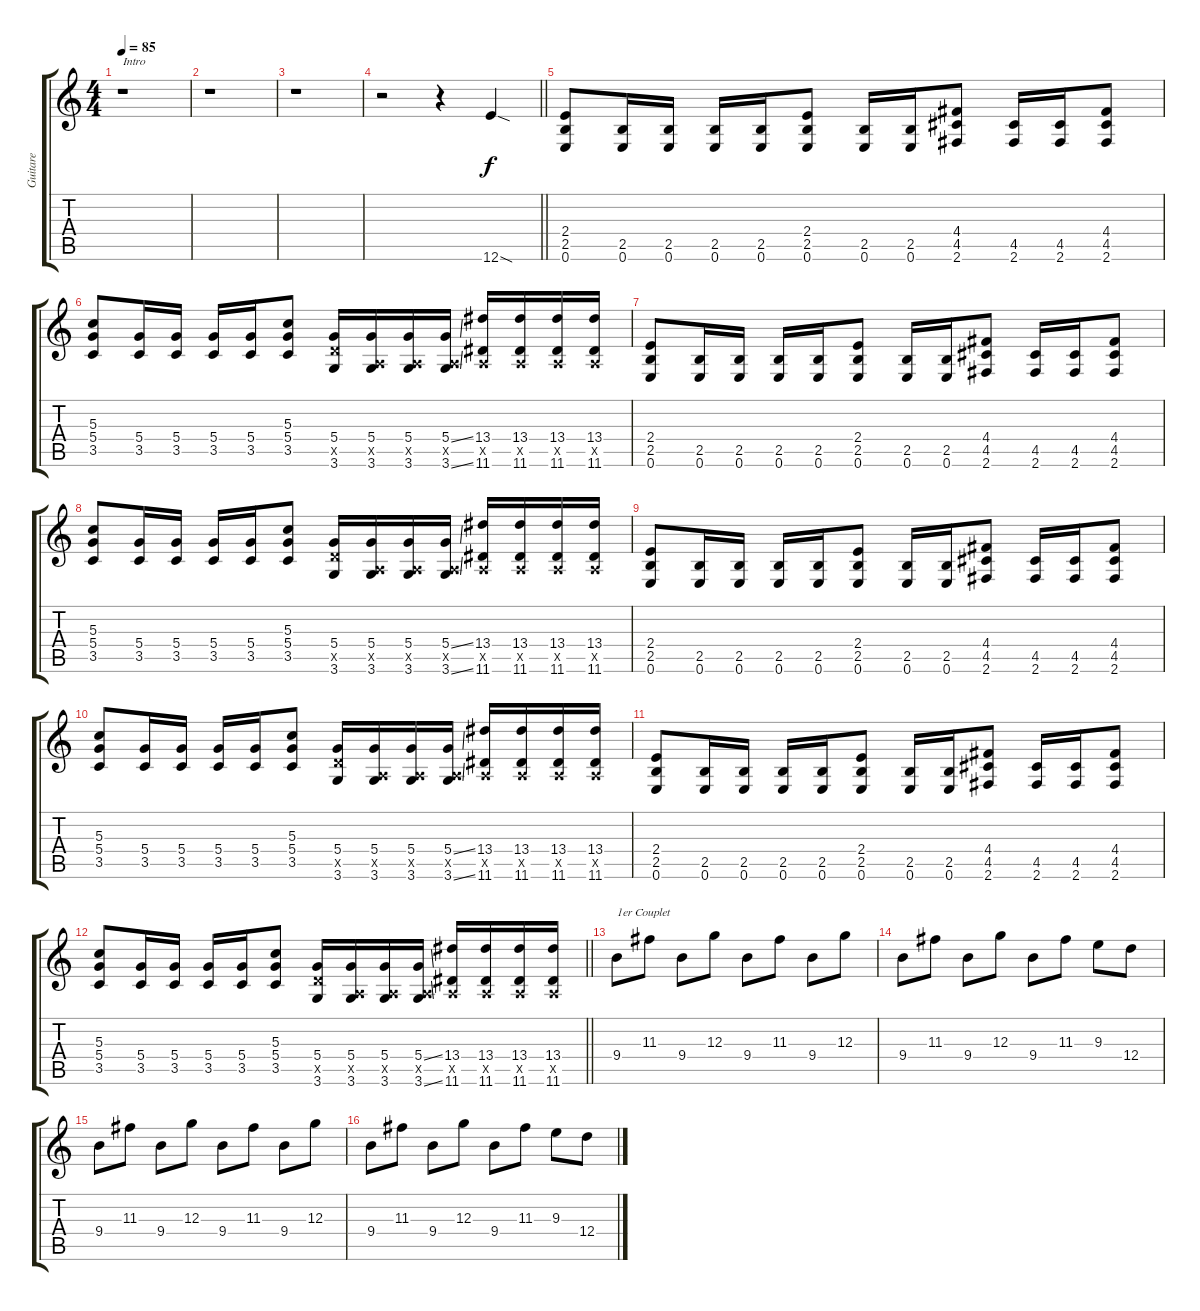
\track ("Guitare" "Guitare") {instrument distortionguitar}
\staff {score tabs}
\tuning (E4 B3 G3 D3 A2 E2) {hide}
\ts (4 4)
\tempo 85
\clef g2
\ks c
r.1{txt "Intro" dy f instrument distortionguitar} |
r.1 |
r.1 |
\barLineRight lightlight
r.2 r.4 12.6{sod}.4 |
(2.4 2.5 0.6).8 (2.5 0.6).16 (2.5 0.6).16 (2.5 0.6).16 (2.5 0.6).16 (2.4 2.5 0.6).8 (2.5 0.6).16 (2.5 0.6).16 (4.4 4.5 2.6).8 (4.5 2.6).16 (4.5 2.6).16 (4.4 4.5 2.6).8 |
(5.3 5.4 3.5).8 (5.4 3.5).16 (5.4 3.5).16 (5.4 3.5).16 (5.4 3.5).16 (5.3 5.4 3.5).8 (5.4 5.5{x} 3.6).16 (5.4 0.5{x} 3.6).16 (5.4 0.5{x} 3.6).16 (5.4{ss} 0.5{x} 3.6{ss}).16 (13.4 0.5{x} 11.6).16 (13.4 0.5{x} 11.6).16 (13.4 0.5{x} 11.6).16 (13.4 0.5{x} 11.6).16 |
(2.4 2.5 0.6).8 (2.5 0.6).16 (2.5 0.6).16 (2.5 0.6).16 (2.5 0.6).16 (2.4 2.5 0.6).8 (2.5 0.6).16 (2.5 0.6).16 (4.4 4.5 2.6).8 (4.5 2.6).16 (4.5 2.6).16 (4.4 4.5 2.6).8 |
(5.3 5.4 3.5).8 (5.4 3.5).16 (5.4 3.5).16 (5.4 3.5).16 (5.4 3.5).16 (5.3 5.4 3.5).8 (5.4 5.5{x} 3.6).16 (5.4 0.5{x} 3.6).16 (5.4 0.5{x} 3.6).16 (5.4{ss} 0.5{x} 3.6{ss}).16 (13.4 0.5{x} 11.6).16 (13.4 0.5{x} 11.6).16 (13.4 0.5{x} 11.6).16 (13.4 0.5{x} 11.6).16 |
(2.4 2.5 0.6).8 (2.5 0.6).16 (2.5 0.6).16 (2.5 0.6).16 (2.5 0.6).16 (2.4 2.5 0.6).8 (2.5 0.6).16 (2.5 0.6).16 (4.4 4.5 2.6).8 (4.5 2.6).16 (4.5 2.6).16 (4.4 4.5 2.6).8 |
(5.3 5.4 3.5).8 (5.4 3.5).16 (5.4 3.5).16 (5.4 3.5).16 (5.4 3.5).16 (5.3 5.4 3.5).8 (5.4 5.5{x} 3.6).16 (5.4 0.5{x} 3.6).16 (5.4 0.5{x} 3.6).16 (5.4{ss} 0.5{x} 3.6{ss}).16 (13.4 0.5{x} 11.6).16 (13.4 0.5{x} 11.6).16 (13.4 0.5{x} 11.6).16 (13.4 0.5{x} 11.6).16 |
(2.4 2.5 0.6).8 (2.5 0.6).16 (2.5 0.6).16 (2.5 0.6).16 (2.5 0.6).16 (2.4 2.5 0.6).8 (2.5 0.6).16 (2.5 0.6).16 (4.4 4.5 2.6).8 (4.5 2.6).16 (4.5 2.6).16 (4.4 4.5 2.6).8 |
\barLineRight lightlight
(5.3 5.4 3.5).8 (5.4 3.5).16 (5.4 3.5).16 (5.4 3.5).16 (5.4 3.5).16 (5.3 5.4 3.5).8 (5.4 5.5{x} 3.6).16 (5.4 0.5{x} 3.6).16 (5.4 0.5{x} 3.6).16 (5.4{ss} 0.5{x} 3.6{ss}).16 (13.4 0.5{x} 11.6).16 (13.4 0.5{x} 11.6).16 (13.4 0.5{x} 11.6).16 (13.4 0.5{x} 11.6).16 |
9.4.8{txt "1er Couplet" volume 8} 11.3.8 9.4.8 12.3.8 9.4.8 11.3.8 9.4.8 12.3.8 |
9.4.8 11.3.8 9.4.8 12.3.8 9.4.8 11.3.8 9.3.8 12.4.8 |
9.4.8 11.3.8 9.4.8 12.3.8 9.4.8 11.3.8 9.4.8 12.3.8 |
9.4.8 11.3.8 9.4.8 12.3.8 9.4.8 11.3.8 9.3.8 12.4.8
